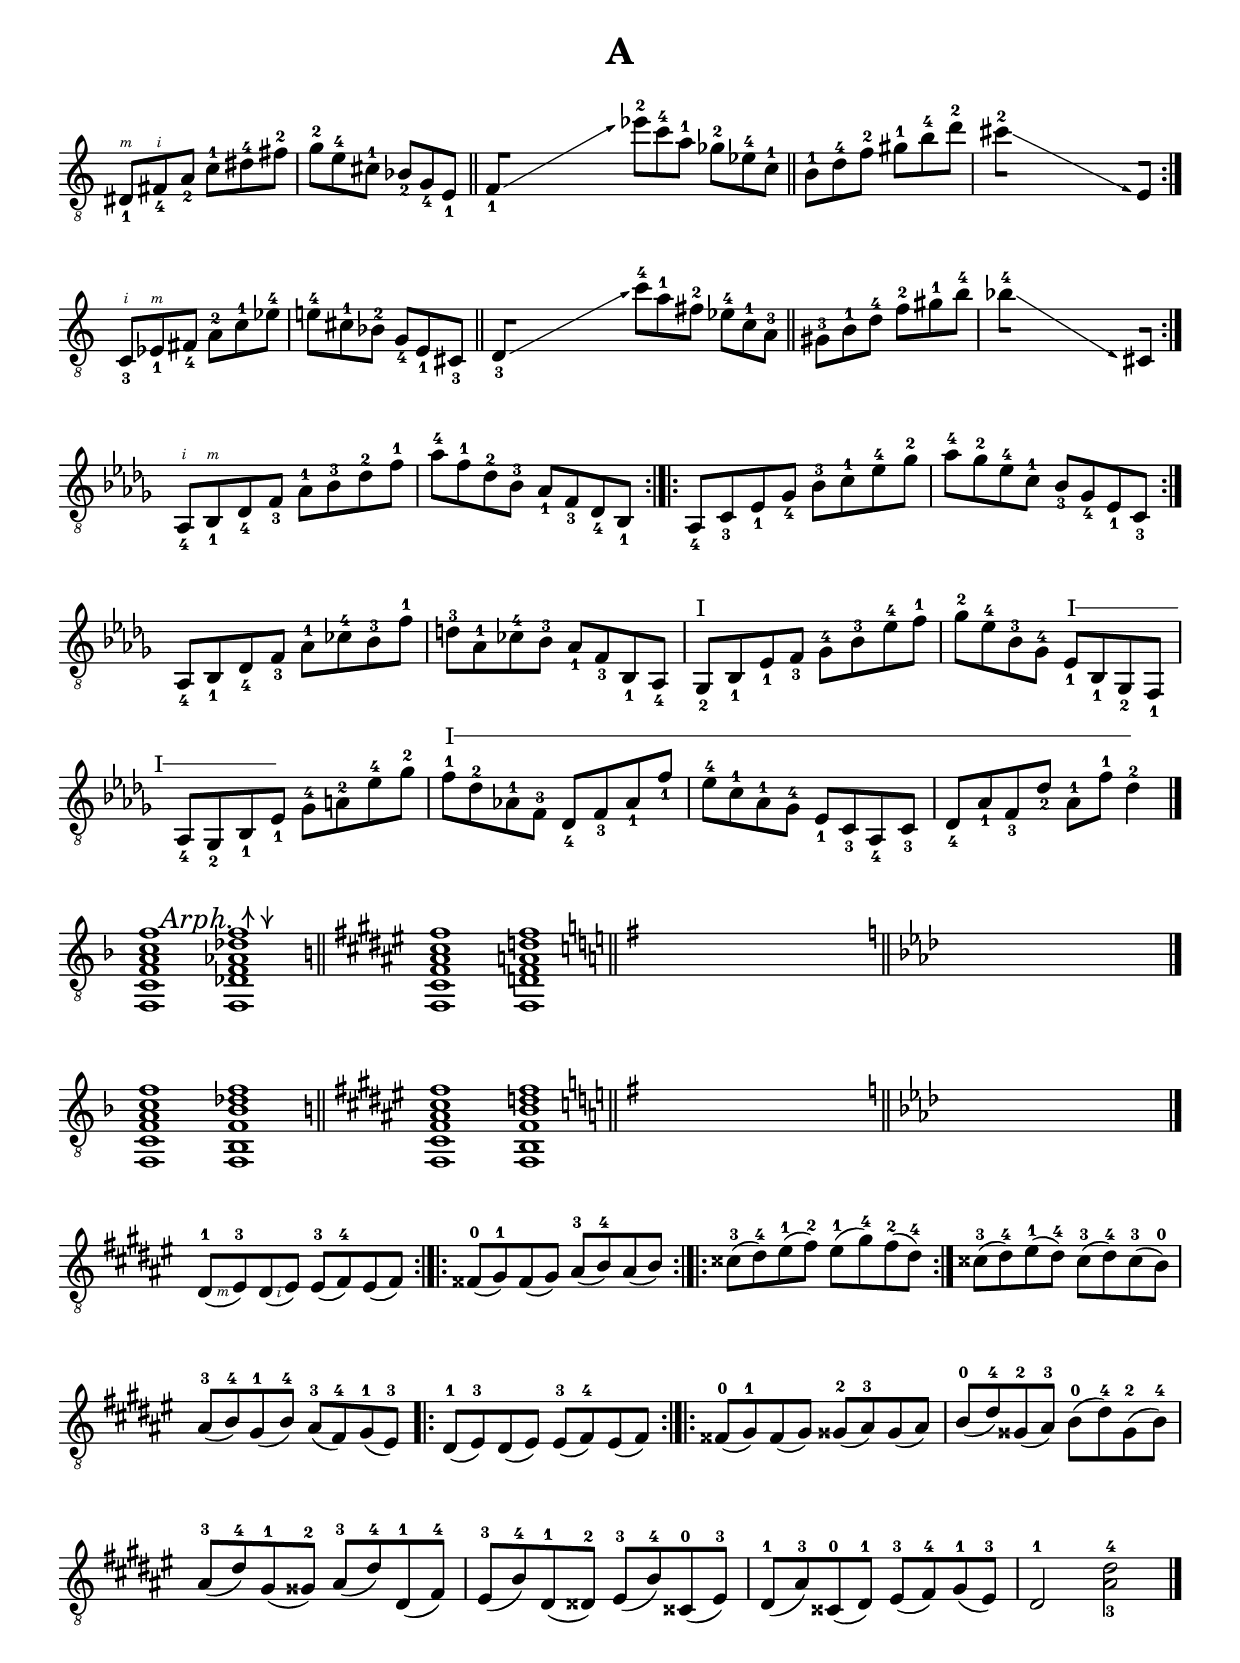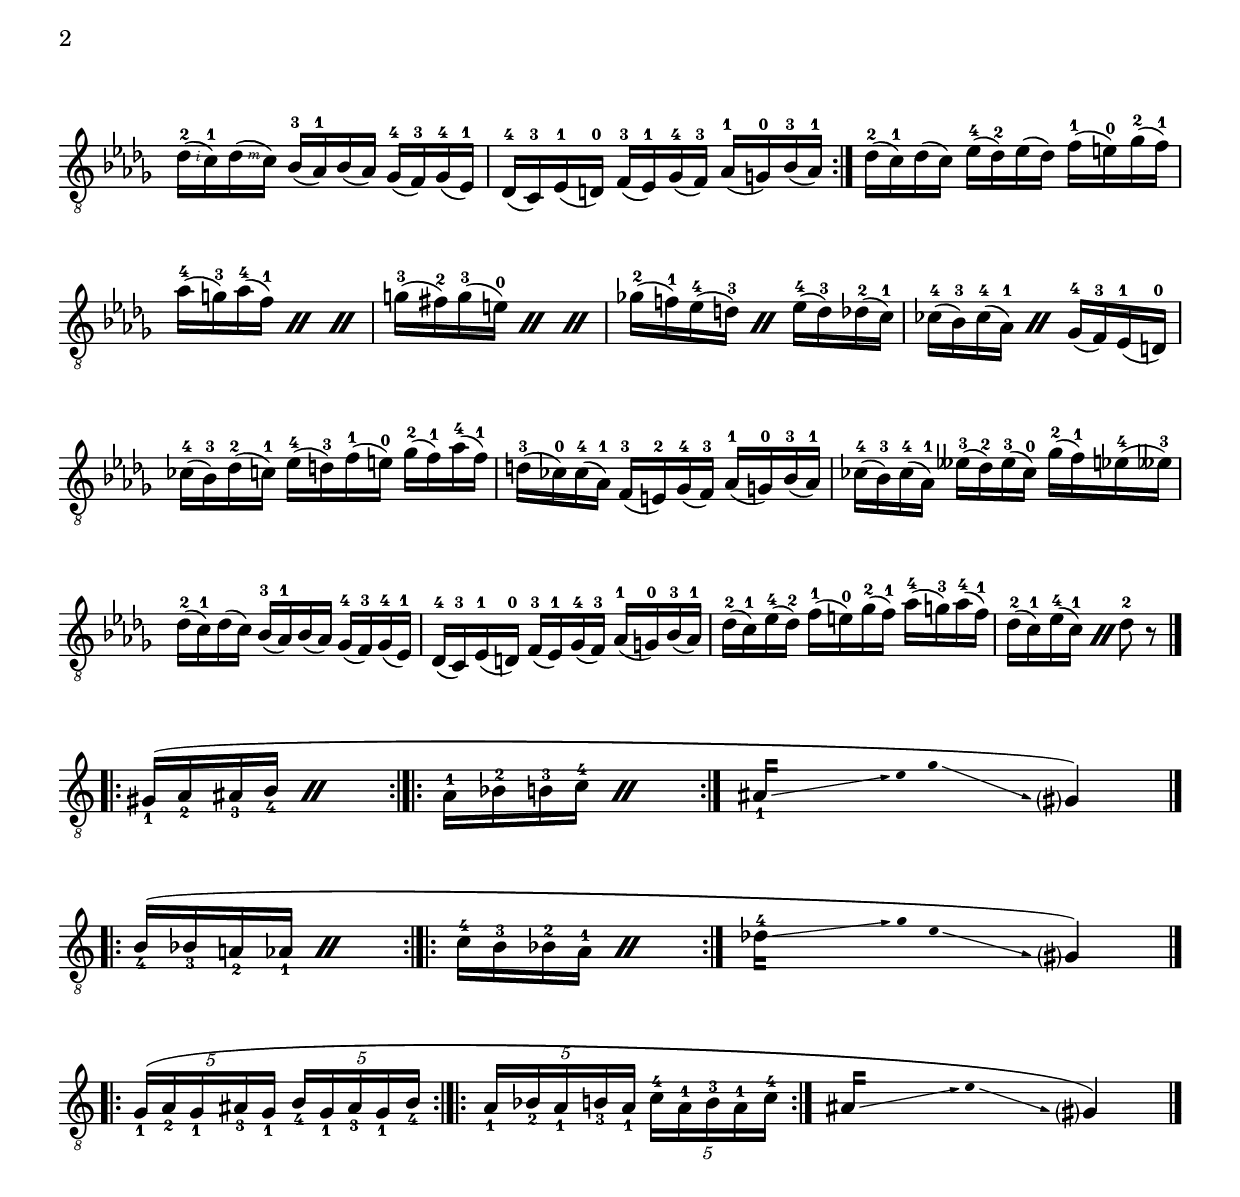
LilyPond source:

\version "2.19.15"

\language "deutsch"

\header {
  title = "A"
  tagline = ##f
}

\paper {
  #(set-paper-size "a4")
  top-system-spacing #'basic-distance = #15
  %top-markup-spacing #'basic-distance = #5
  markup-system-spacing #'basic-distance = #15
  system-system-spacing #'basic-distance = #16
  last-bottom-spacing #'basic-distance = #15
}

\layout {
  \context {
    \Score
    \remove "Bar_number_engraver"
  }
}

fretNumberSpanner =
#(define-music-function (parser location Text) (string?)
   #{
     \override TextSpanner.style = #'solid
     %\override TextSpanner.font-size = #-5
     \override TextSpanner.font-shape = #'normal
     \override TextSpanner.bound-details.left.stencil-align-dir-y = #CENTER
     \override TextSpanner.bound-details.left.text = \markup { #Text }
   #})
strokeUp =
\markup {
  \combine
  \override #'(thickness . 1.3)
  \draw-line #'(0 . 2)
  \raise #2
  \arrow-head #Y #UP ##f
}
strokeDown =
\markup {
  \combine
  \arrow-head #Y #DOWN ##f
  \override #'(thickness . 1.3)
  \draw-line #'(0 . 2)
}

global = {
  \time 6/8
  \override Staff.TimeSignature.stencil = ##f
}

#(define RH rightHandFinger)

classicalGuitar = \relative {
  \set Staff.explicitKeySignatureVisibility = #begin-of-line-visible

  \override Fingering.staff-padding = #'()
  \set strokeFingerOrientations = #'(up)

  \override Glissando.bound-details.right.arrow = ##t
  \override Glissando.arrow-length = #1
  \override Glissando.arrow-width = #0.3

  dis8_1\RH #3 fis_4\RH #2 a_2 c-1 dis-4 fis-2
  g-2 e-4 cis-1 b_2 g_4  e_1
  \bar "||"
  \cadenzaOn
  \set stemLeftBeamCount = #0
  f_1[]\glissando s s s s s
  \cadenzaOff
  es''-2 c-4 a-1 ges-2 es-4 c-1
  \bar "||"
  h-1 d-4 f-2 gis-1 h-4 d-2
  \cadenzaOn
  \set stemLeftBeamCount = #0
  cis-2[]\glissando s s s s s
  \set stemRightBeamCount = #0
  e,,[]
  \cadenzaOff
  \bar ":|."
  \break
  c_3\RH #2 es_1\RH #3 fis_4 a-2 c-1 es-4
  e!-4 cis-1 b-2 g_4 e_1 cis_3
  \bar "||"
  \cadenzaOn
  \set stemLeftBeamCount = #0
  d_3[]\glissando s s s s s
  \cadenzaOff
  c''-4 a-1 fis-2 es-4 c-1 a-3
  \bar "||"
  gis-3 h-1 d-4 f-2 gis-1 h-4
  \cadenzaOn
  \set stemLeftBeamCount = #0
  b-4[]\glissando s s s s s
  \set stemRightBeamCount = #0
  cis,,[]
  \cadenzaOff
  \bar ":|."
  \break
  \key des \major
  \time 4/4
  as_4\RH #2 b_1\RH #3 des_4 f_3 as-1 b-3 des-2 f-1
  as-4 f-1 des-2 b-3 as_1 f_3 des_4 b_1
  \bar ":|.|:"
  as_4 c_3 es_1 ges_4 b-3 c-1 es-4 ges-2
  as-4 ges-2 es-4 c-1 b_3 ges_4 es_1 c_3
  \bar ":|."
  \break
  as_4 b_1 des_4 f_3 as-1 ces-4 b-3 f'-1
  d-3 as-1 ces-4 b-3 as_1 f_3 b,_1 as_4
  ges_2^"I" b_1 es_1 f_3 ges-4 b-3 es-4 f-1
  ges-2 es-4 b-3 ges-4
  \fretNumberSpanner "I"
  es_1\startTextSpan b_1 ges_2 f_1
  as_4 ges_2 b_1 es_1\stopTextSpan ges-4 a-2 es'-4 ges-2
  f-1\startTextSpan des-2 as!-1 f-3 des_4 f_3 as_1 f'_1
  es-4 c-1 as-1 ges-4 es_1 c_3 as_4 c_3
  des_4 as'_1 f_3 des'_2 as-1 f'-1 des4-2\stopTextSpan
  \bar "|."
  \break
  \set Staff.printKeyCancellation = ##f
  \override Score.RehearsalMark.extra-offset = #'(4.5 . -1)
  \mark\markup{
    \italic Arph. \strokeUp \strokeDown
  }
  \time 2/1
  \key f \major
  <f,, c' f a c f>1 <f des' f as des f>
  \set Staff.printKeyCancellation = ##t
  \bar "||"
  \unset Staff.explicitKeySignatureVisibility
  \override Score.BreakAlignment.break-align-orders =
  ##((left-edge ambitus breathing-sign clef staff-bar
       key-cancellation key-signature time-signature custos)

     (left-edge ambitus breathing-sign clef key-cancellation
       staff-bar key-signature time-signature custos)

     (left-edge ambitus breathing-sign clef key-cancellation
       key-signature staff-bar time-signature custos))
  \key fis \major
  <fis cis' fis ais cis fis>1 <fis d' fis a d fis>
  \bar "||"
  \key g \major
  s s
  \bar "||"
  \key as \major
  s s
  \bar "|."
  \set Staff.explicitKeySignatureVisibility = #begin-of-line-visible
  \set Staff.printKeyCancellation = ##f
  \key f \major
  <f c' f a c f> <f b f' b des f>
  \set Staff.printKeyCancellation = ##t
  \bar "||"
  \unset Staff.explicitKeySignatureVisibility
  \key fis \major
  <fis cis' fis ais cis fis>1 <fis h fis' h d fis>
  \bar "||"
  \key g \major
  s s
  \bar "||"
  \key as \major
  s s
  \bar "|."
  \break
  \set Staff.explicitKeySignatureVisibility = #begin-of-line-visible
  \set Staff.printKeyCancellation = ##f
  \time 4/4
  \key dis \minor
  \revert Fingering.staff-padding
  \unset strokeFingerOrientations
  dis'8-1(\RH #3 eis-3) dis(\RH #2 eis) eis-3( fis-4) eis( fis)\bar ":|.|:"
  fisis-0( gis-1) fisis( gis) ais-3( h-4) ais( h)\bar ":|.|:"
  cisis-3( dis-4) eis-1( fis-2) eis-1( gis-4) fis-2( dis-4)\bar ":|."
  cisis-3( dis-4) eis-1( dis-4) cisis-3( dis-4) cisis-3( h-0)
  ais-3( h-4) gis-1( h-4) ais-3( fis-4) gis-1( eis-3)\bar ".|:"
  dis8-1( eis-3) dis( eis) eis-3( fis-4) eis( fis)\bar ":|.|:"
  fisis-0( gis-1) fisis( gis) gisis-2( ais-3) gisis( ais)
  h-0( dis-4) gisis,-2( ais-3) h-0( dis-4) gisis,-2( h-4)
  ais-3( dis-4) gis,-1( gisis-2) ais-3( dis-4) dis,-1( fis-4)
  eis-3( h'-4) dis,-1( disis-2) eis-3( h'-4) cisis,-0( eis-3)
  dis-1( ais'-3) cisis,-0( dis-1) eis-3( fis-4) gis-1( eis-3)
  dis2-1 <ais'-3 dis-4>
  \bar "|."
  \break
  \time 3/4
  \key des \major
  des16-2(\RH #2 c-1) des(\RH #3 c) b-3( as-1) b( as) ges-4( f-3) ges-4( es-1)
  des-4( c-3) es-1( d-0) f-3( es-1) ges-4( f-3) as-1( g-0) b-3( as-1)
  \bar ":|."
  des16-2( c-1) des( c) es-4( des-2) es( des) f-1( e-0) ges-2( f-1)
  \repeat percent 3 {as-4( g-3) as-4( f-1)}
  \repeat percent 3 {g-3( fis-2) g-3( e-0)}
  \repeat percent 2 {ges!-2( f!-1) es-4( d-3)} es-4( d-3) des-2( c-1)
  \repeat percent 2 {ces-4( b-3) ces-4( as-1)} ges-4( f-3) es-1( d-0)
  ces'-4( b-3) des-2( c-1) es-4( d-3) f-1( e-0) ges-2( f-1) as-4( f-1)
  d-3( ces-0) ces-4( as-1) f-3( e-2) ges-4( f-3) as-1( g-0) b-3( as-1)
  ces-4( b-3) ces-4( as-1) eses'-3( des-2) eses-3( ces-0) ges'-2( f-1) es-4( eses-3)
  des16-2( c-1) des( c) b-3( as-1) b( as) ges-4( f-3) ges-4( es-1)
  des-4( c-3) es-1( d-0) f-3( es-1) ges-4( f-3) as-1( g-0) b-3( as-1)
  des-2( c-1) es-4( des-2) f-1( e-0) ges-2( f-1) as-4( g-3) as-4( f-1)
  \repeat percent 2 {des-2( c-1) es-4( c-1)} des8-2 r
  \override Staff.KeyCancellation.break-visibility = #'#(#f #f #f)
  \break
  \defineBarLine "|.|:" #'("|." ".|:" "")
  \key a \minor
  \time 2/4
  \bar "|.|:"
  \override Fingering.staff-padding = #'()
  \repeat percent 2 {gis,16_1( a_2 ais_3 h_4}\bar ":|.|:"
  \repeat percent 2 {a-1 b-2 h-3 c-4}\bar ":|."
  \cadenzaOn
  \set stemLeftBeamCount = #0
  ais[]_1\glissando s s s
  \teeny
  \once \hide Stem e'
  \once \hide Stem g\glissando s s s
  \normalsize
  gis,?4)
  \cadenzaOff
  \break
  \bar "|.|:"
  \repeat percent 2 {h16_4( b_3 a_2 as_1}\bar ":|.|:"
  \repeat percent 2 {c-4 h-3 b-2 a-1}\bar ":|."
  \cadenzaOn
  \set stemLeftBeamCount = #0
  des[]-4\glissando s s s
  \teeny
  \once \hide Stem g
  \once \hide Stem e\glissando s s s
  \normalsize
  gis,?4)
  \cadenzaOff
  \break
  \bar "|.|:"
  \override Slur.positions = #'(1 . 1)
  \tuplet 5/4 4 {gis16_1( a_2 gis_1 ais_3 gis_1 h_4 gis_1 ais_3 gis_1 h_4}\bar ":|.|:"
  \tuplet 5/4 4 {a_1 b_2 a_1 h_3 a_1 c-4 a-1 h-3 a-1 c-4}\bar ":|."
  \cadenzaOn
  \set stemLeftBeamCount = #0
  ais[]\glissando s s s
  \teeny
  \once \hide Stem e'\glissando s s s
  \normalsize
  gis,?4)
  \cadenzaOff
  \bar "|."
}

\score {
  \new Staff {
    \global
    \clef "treble_8"
    \classicalGuitar
  }
  \layout {
    indent = #0
    ragged-right = ##f
    ragged-last = ##f
  }
}
